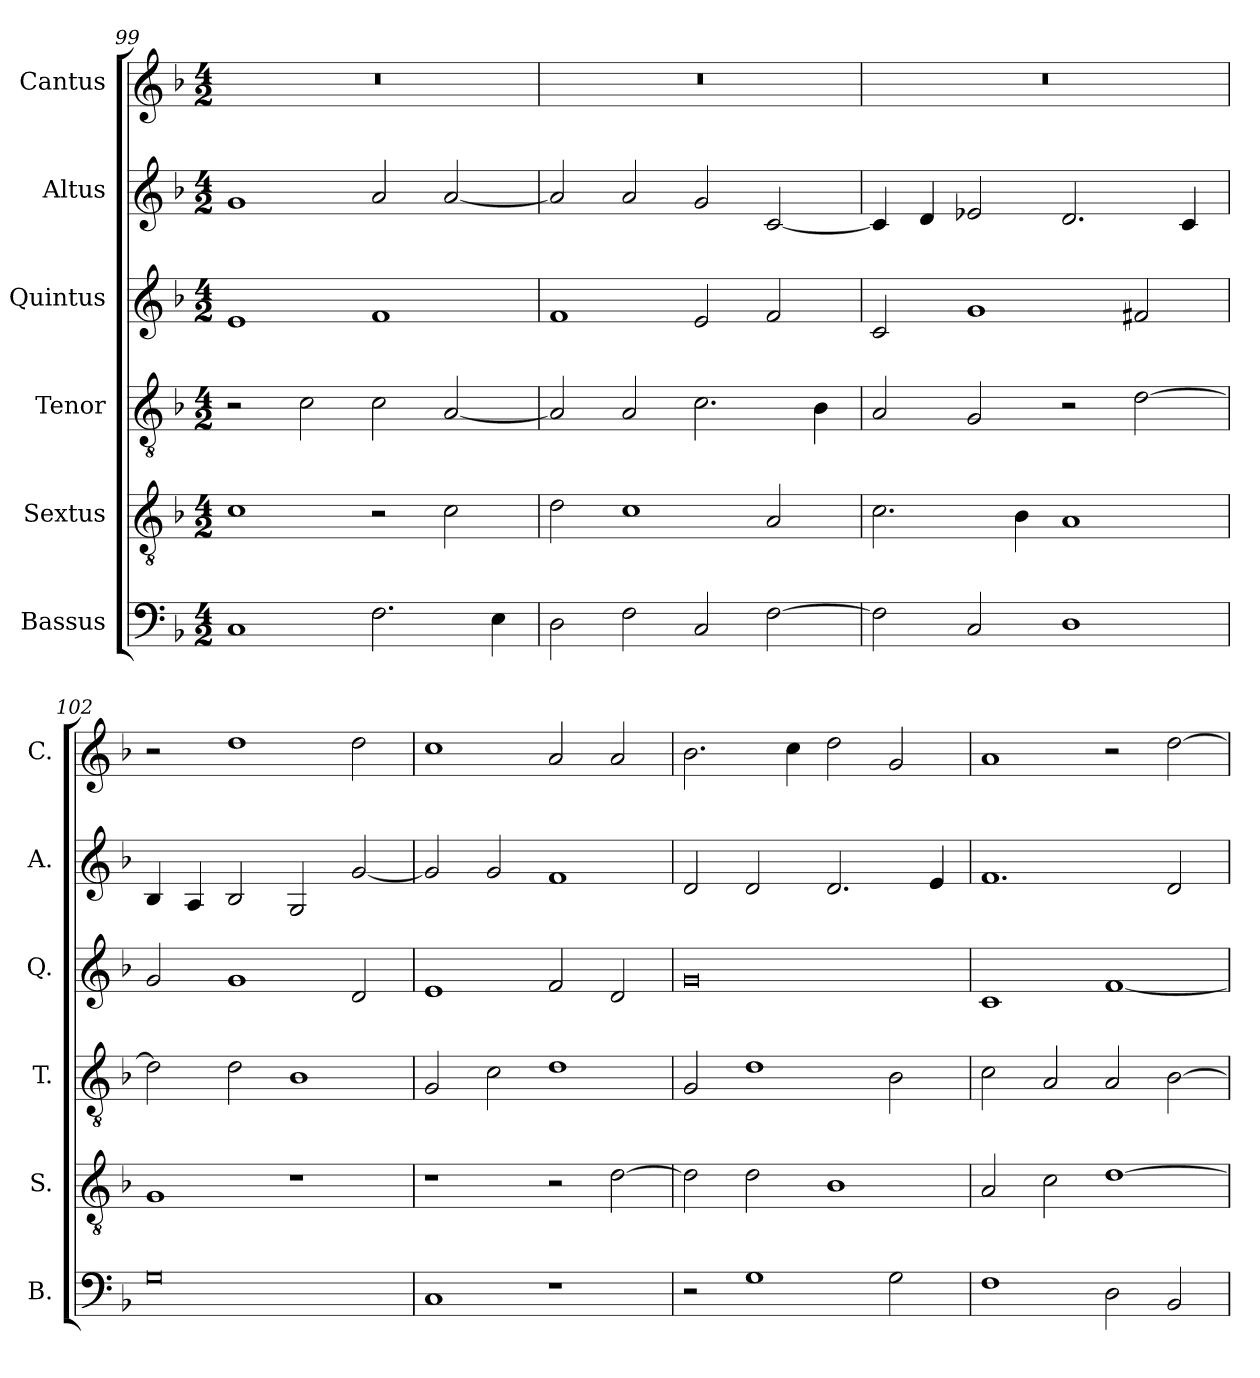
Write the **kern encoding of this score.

**kern	**kern	**kern	**kern	**kern	**kern
*part6	*part5	*part4	*part3	*part2	*part1
*staff6	*staff5	*staff4	*staff3	*staff2	*staff1
*I"Bassus	*I"Sextus	*I"Tenor	*I"Quintus	*I"Altus	*I"Cantus
*I'B.	*I'S.	*I'T.	*I'Q.	*I'A.	*I'C.
*clefF4	*clefGv2	*clefGv2	*clefG2	*clefG2	*clefG2
*k[b-]	*k[b-]	*k[b-]	*k[b-]	*k[b-]	*k[b-]
*M4/2	*M4/2	*M4/2	*M4/2	*M4/2	*M4/2
=99	=99	=99	=99	=99	=99
1C	1c	2r	1e	1g	0r
.	.	2c\	.	.	.
2.F\	2r	2c\	1f	2a/	.
.	2c\	[2A/	.	[2a/	.
4E\	.	.	.	.	.
=100	=100	=100	=100	=100	=100
2D\	2d\	2A/]	1f	2a/]	0r
2F\	1c	2A/	.	2a/	.
2C/	.	2.c\	2e/	2g/	.
[2F\	2A/	.	2f/	[2c/	.
.	.	4B-\	.	.	.
=101	=101	=101	=101	=101	=101
2F\]	2.c\	2A/	2c/	4c/]	0r
.	.	.	.	4d/	.
2C/	.	2G/	1g	2e-X/	.
.	4B-\	.	.	.	.
1D	1A	2r	.	2.d/	.
.	.	[2d\	2f#X/	.	.
.	.	.	.	4c/	.
=102	=102	=102	=102	=102	=102
0G	1G	2d\]	2g/	4B-/	2r
.	.	.	.	4A/	.
.	.	2d\	1g	2B-/	1dd
.	1r	1B-	.	2G/	.
.	.	.	2d/	[2g/	2dd\
!!LO:LB:g=z
=103	=103	=103	=103	=103	=103
1C	1r	2G/	1e	2g/]	1cc
.	.	2c\	.	2g/	.
1r	2r	1d	2f/	1f	2a/
.	[2d\	.	2d/	.	2a/
=104	=104	=104	=104	=104	=104
2r	2d\]	2G/	0g	2d/	2.b-\
1G	2d\	1d	.	2d/	.
.	.	.	.	.	4cc\
.	1B-	.	.	2.d/	2dd\
2G\	.	2B-\	.	.	2g/
.	.	.	.	4e/	.
=105	=105	=105	=105	=105	=105
1F	2A/	2c\	1c	1.f	1a
.	2c\	2A/	.	.	.
2D\	[1d	2A/	[1f	.	2r
2BB-/	.	[2B-\	.	2d/	[2dd\
=	=	=	=	=	=
*-	*-	*-	*-	*-	*-
